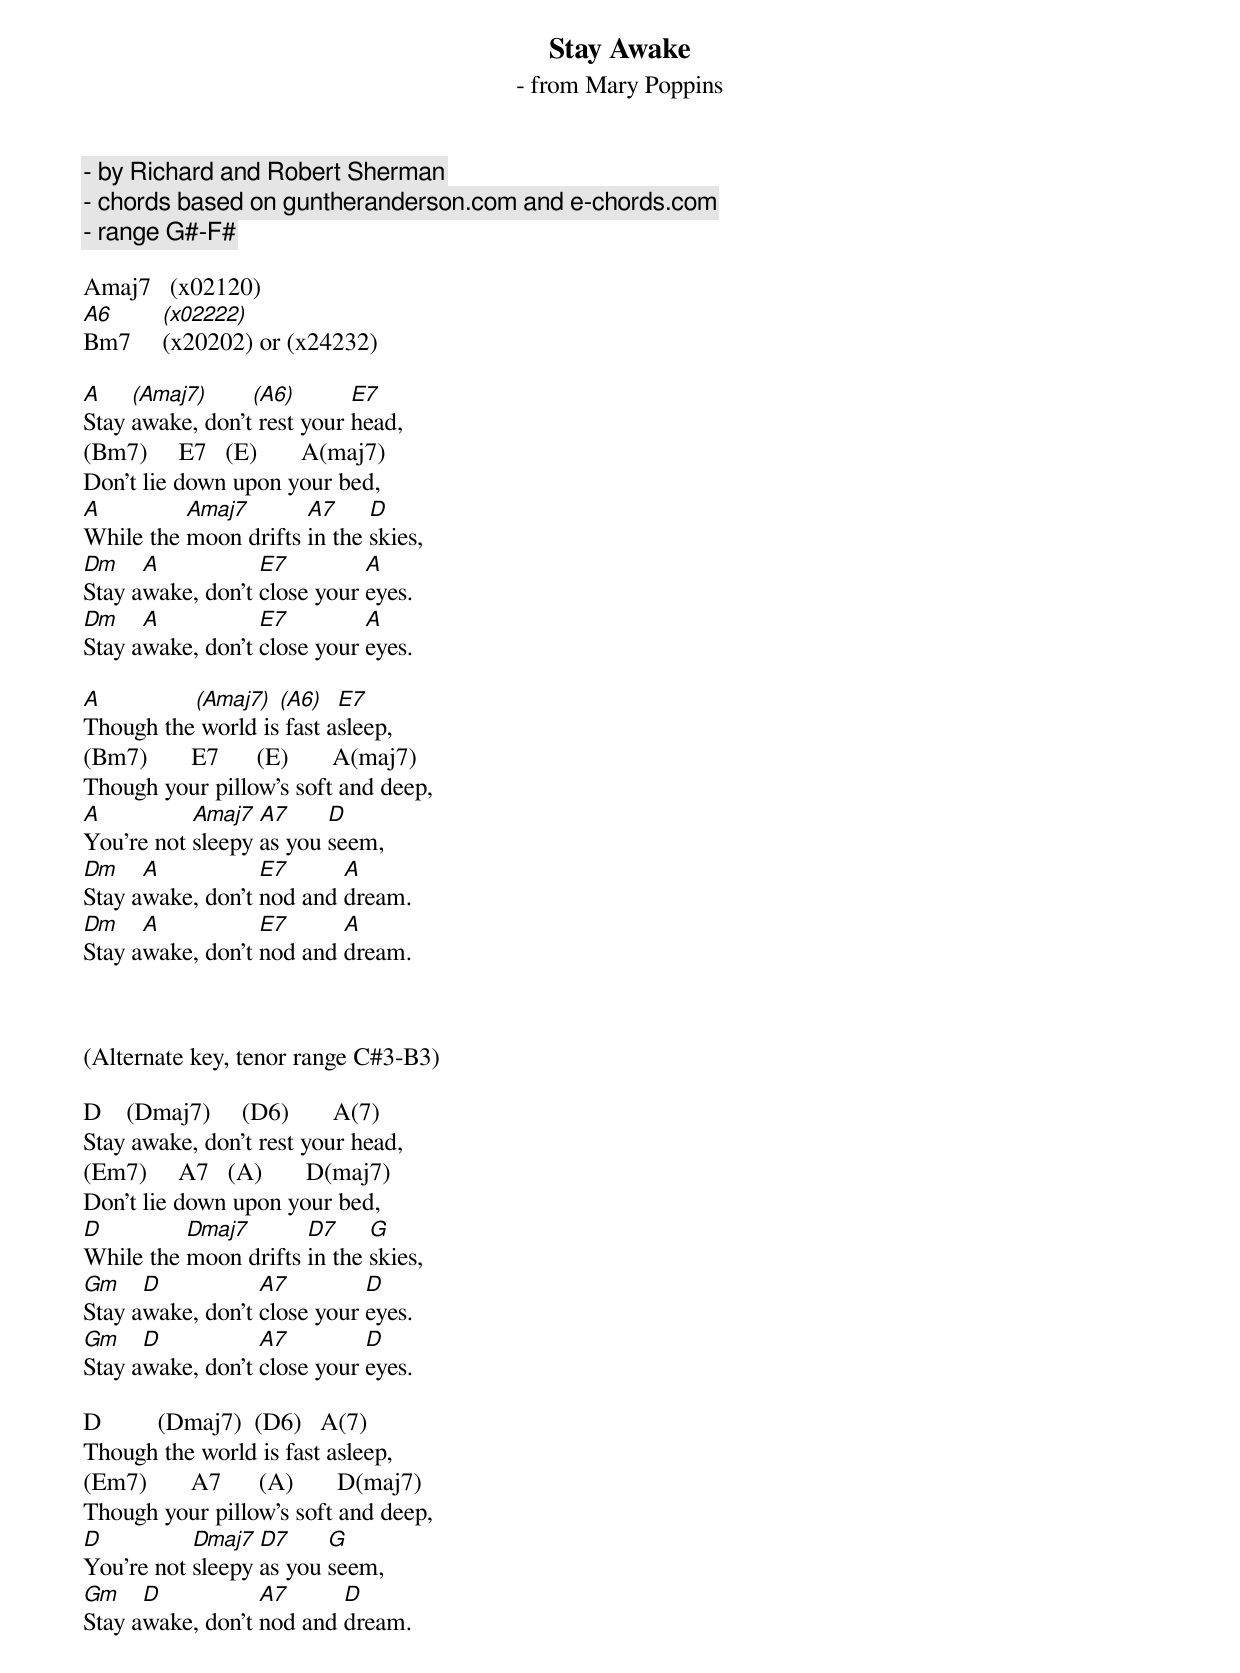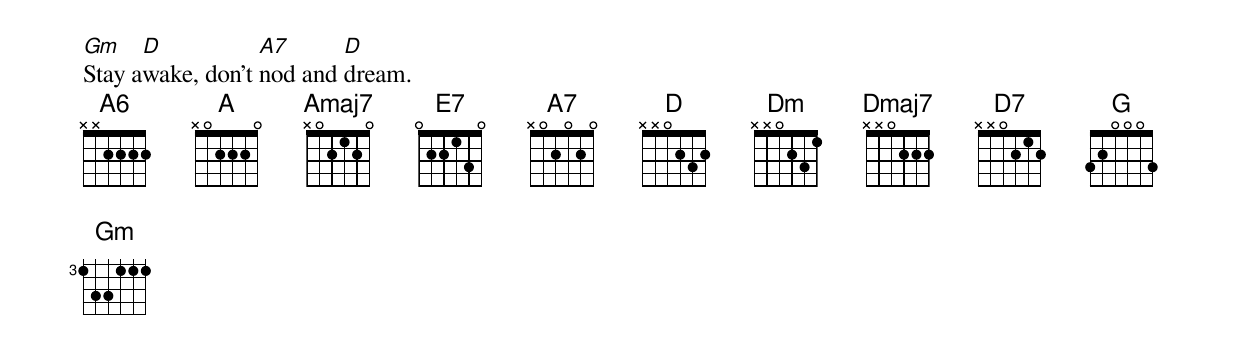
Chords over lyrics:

Stay Awake
 - from Mary Poppins
 - by Richard and Robert Sherman
 - chords based on guntheranderson.com and e-chords.com
 - range G#-F#

Amaj7   (x02120)
A6      (x02222)
Bm7     (x20202) or (x24232)

A    (Amaj7)     (A6)       E7
Stay awake, don't rest your head,
(Bm7)     E7   (E)       A(maj7)
Don't lie down upon your bed,
A         Amaj7       A7     D
While the moon drifts in the skies,
Dm    A           E7         A
Stay awake, don't close your eyes.
Dm    A           E7         A
Stay awake, don't close your eyes.

A         (Amaj7)  (A6)   E7
Though the world is fast asleep,
(Bm7)       E7      (E)       A(maj7)
Though your pillow's soft and deep,
A          Amaj7  A7     D
You're not sleepy as you seem,
Dm    A           E7      A
Stay awake, don't nod and dream.
Dm    A           E7      A
Stay awake, don't nod and dream.



(Alternate key, tenor range C#3-B3)

D    (Dmaj7)     (D6)       A(7)
Stay awake, don't rest your head,
(Em7)     A7   (A)       D(maj7)
Don't lie down upon your bed,
D         Dmaj7       D7     G
While the moon drifts in the skies,
Gm    D           A7         D
Stay awake, don't close your eyes.
Gm    D           A7         D
Stay awake, don't close your eyes.

D         (Dmaj7)  (D6)   A(7)
Though the world is fast asleep,
(Em7)       A7      (A)       D(maj7)
Though your pillow's soft and deep,
D          Dmaj7  D7     G
You're not sleepy as you seem,
Gm    D           A7      D
Stay awake, don't nod and dream.
Gm    D           A7      D
Stay awake, don't nod and dream.
